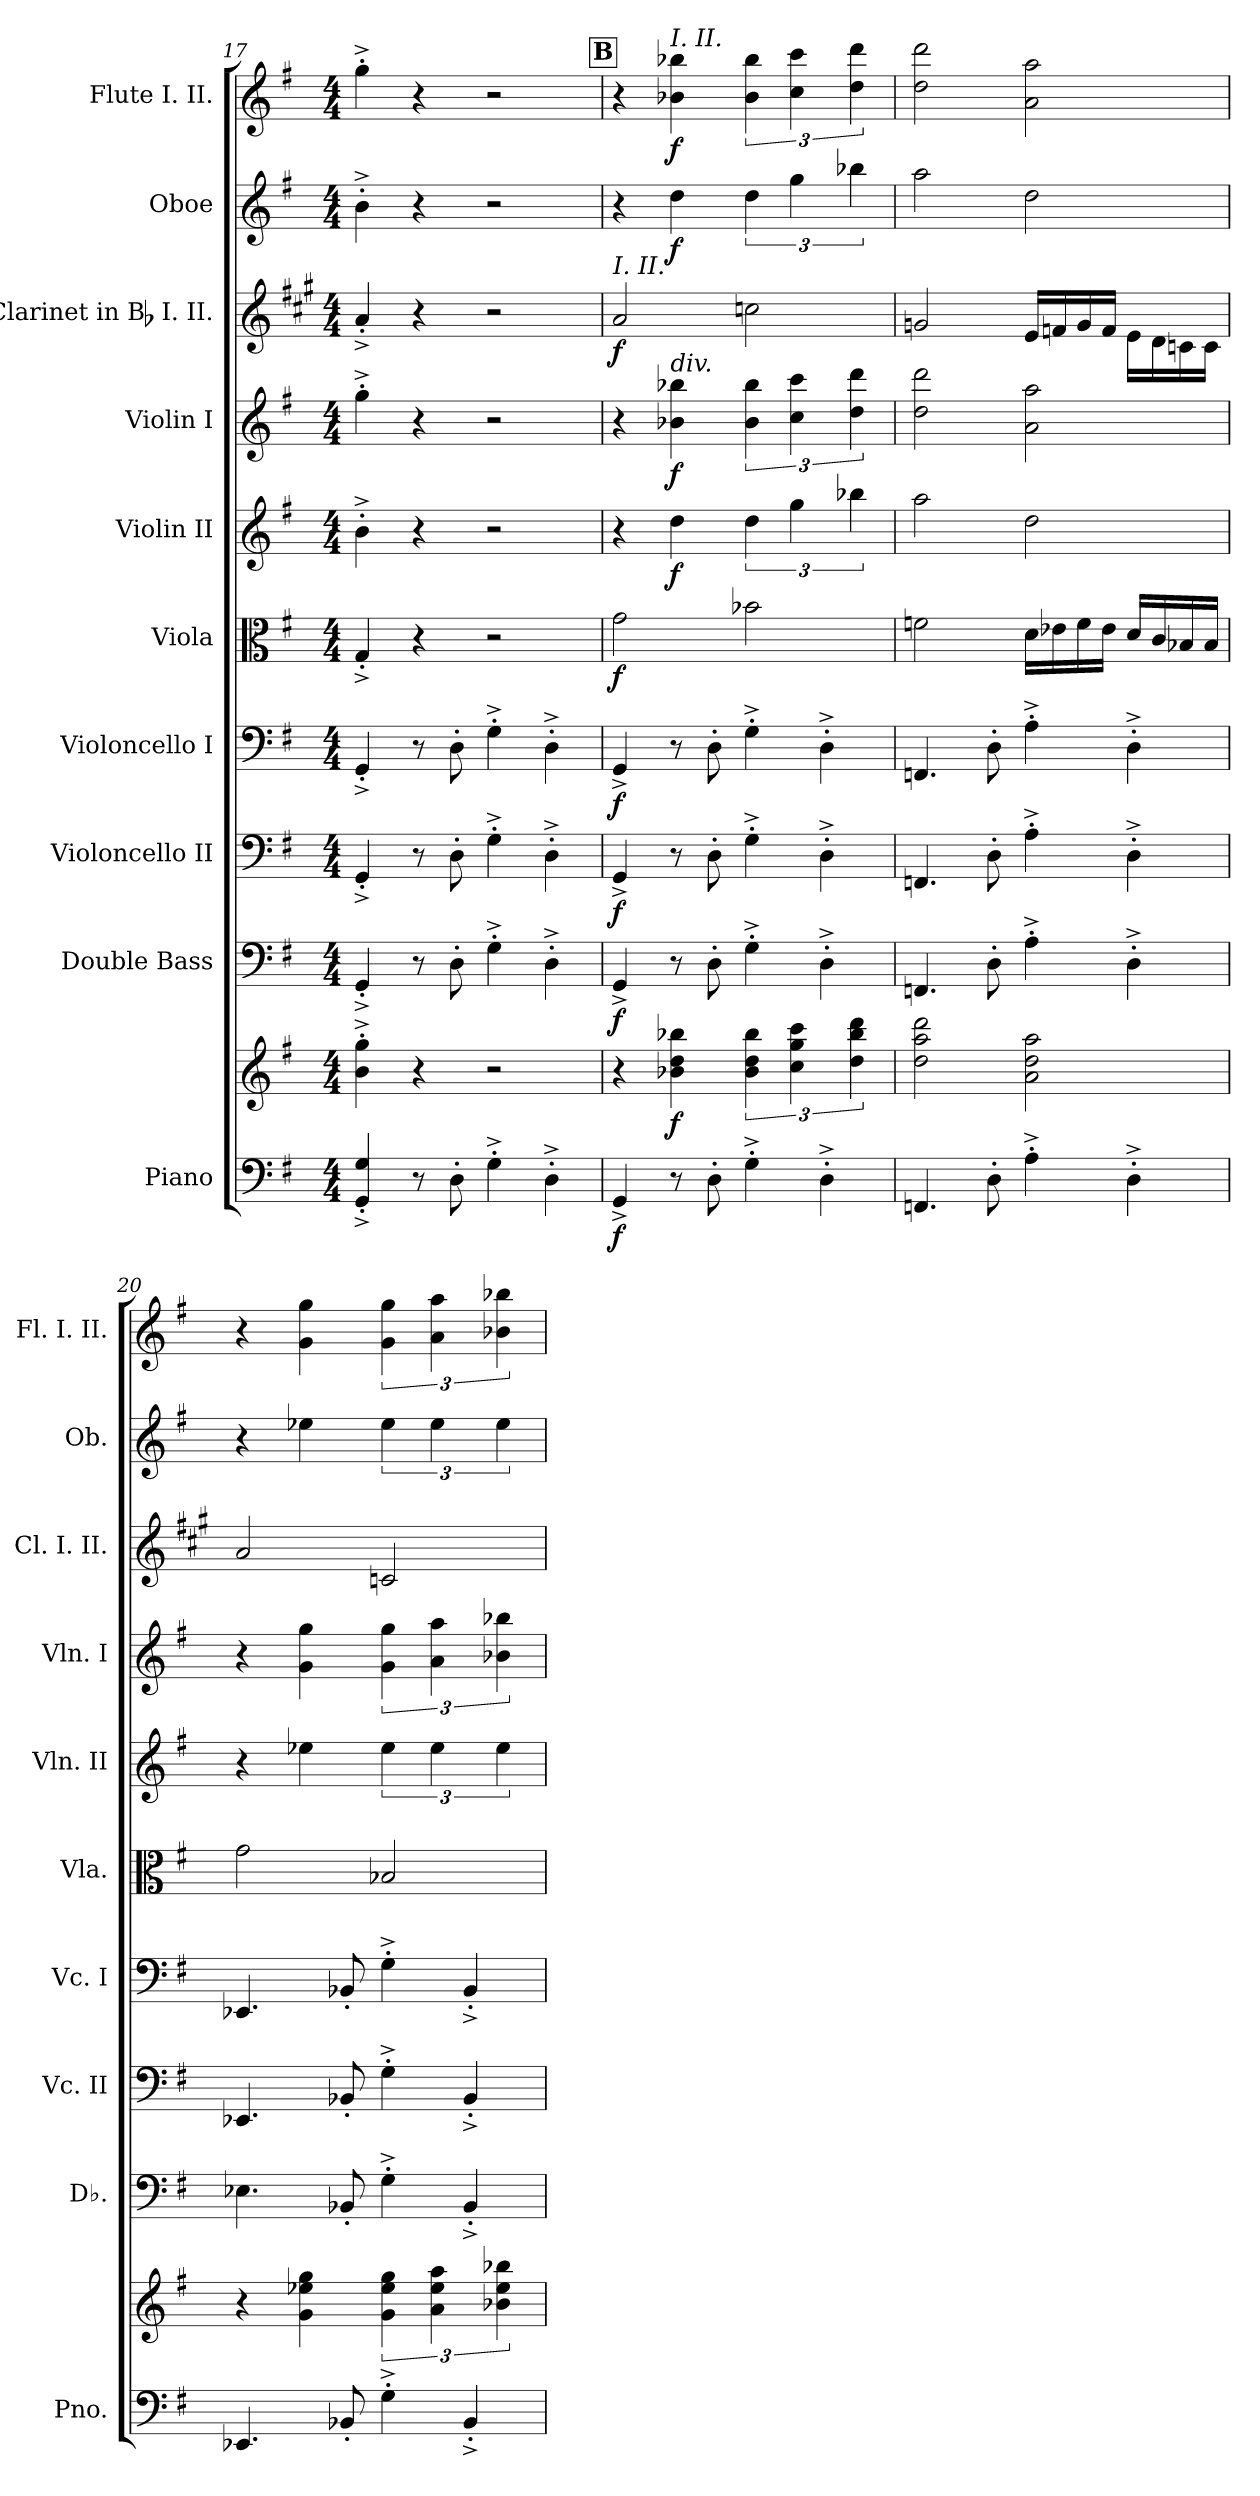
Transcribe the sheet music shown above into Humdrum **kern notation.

**kern	**kern	**dynam	**kern	**dynam	**kern	**dynam	**kern	**dynam	**kern	**dynam	**kern	**dynam	**kern	**dynam	**kern	**dynam	**kern	**dynam	**kern	**dynam
*part10	*part10	*part10	*part9	*part9	*part8	*part8	*part7	*part7	*part6	*part6	*part5	*part5	*part4	*part4	*part3	*part3	*part2	*part2	*part1	*part1
*staff11	*staff10	*staff10/11	*staff9	*staff9	*staff8	*staff8	*staff7	*staff7	*staff6	*staff6	*staff5	*staff5	*staff4	*staff4	*staff3	*staff3	*staff2	*staff2	*staff1	*staff1
*I"Piano	*	*	*I"Double Bass	*	*I"Violoncello II	*	*I"Violoncello I	*	*I"Viola	*	*I"Violin II	*	*I"Violin I	*	*I"Clarinet in Bb I. II.	*	*I"Oboe	*	*I"Flute I. II.	*
*I'Pno.	*	*	*I'Db.	*	*I'Vc. II	*	*I'Vc. I	*	*I'Vla.	*	*I'Vln. II	*	*I'Vln. I	*	*I'Cl. I. II.	*	*I'Ob.	*	*I'Fl. I. II.	*
*clefF4	*clefG2	*	*clefF4	*	*clefF4	*	*clefF4	*	*clefC3	*	*clefG2	*	*clefG2	*	*clefG2	*	*clefG2	*	*clefG2	*
*	*	*	*ITrd7c12	*	*	*	*	*	*	*	*	*	*	*	*ITrd1c2	*	*	*	*	*
*k[f#]	*k[f#]	*	*k[f#]	*	*k[f#]	*	*k[f#]	*	*k[f#]	*	*k[f#]	*	*k[f#]	*	*k[f#]	*	*k[f#]	*	*k[f#]	*
*G:	*G:	*	*G:	*	*G:	*	*G:	*	*G:	*	*G:	*	*G:	*	*G:	*	*G:	*	*G:	*
*M4/4	*M4/4	*	*M4/4	*	*M4/4	*	*M4/4	*	*M4/4	*	*M4/4	*	*M4/4	*	*M4/4	*	*M4/4	*	*M4/4	*
=17	=17	=17	=17	=17	=17	=17	=17	=17	=17	=17	=17	=17	=17	=17	=17	=17	=17	=17	=17	=17
4GG/'^ 4G/'^	4b\'^ 4gg\'^	.	4GGG'^/	.	4GG'^/	.	4GG'^/	.	4G'^/	.	4b'^\	.	4gg'^\	.	4g'^/	.	4b'^\	.	4gg'^\	.
8r	4r	.	8r	.	8r	.	8r	.	4r	.	4r	.	4r	.	4r	.	4r	.	4r	.
8D'\	.	.	8DD'\	.	8D'\	.	8D'\	.	.	.	.	.	.	.	.	.	.	.	.	.
4G'^\	2r	.	4GG'^\	.	4G'^\	.	4G'^\	.	2r	.	2r	.	2r	.	2r	.	2r	.	2r	.
4D'^\	.	.	4DD'^\	.	4D'^\	.	4D'^\	.	.	.	.	.	.	.	.	.	.	.	.	.
!!LO:PB:g=z
!!LO:REH:place=s1:a:B:fs=11.9985:t=B
=18	=18	=18	=18	=18	=18	=18	=18	=18	=18	=18	=18	=18	=18	=18	=18	=18	=18	=18	=18	=18
!	!	!	!	!	!	!	!	!	!	!	!	!	!	!	!LO:TX:a:i:t=I. II.	!	!	!	!	!
!	!	!LO:DY:b=2	!	!LO:DY:b	!	!LO:DY:b	!	!LO:DY:b	!	!LO:DY:b	!	!	!	!	!	!LO:DY:b	!	!	!	!
4GG^/	4r	f	4GGG^/	f	4GG^/	f	4GG^/	f	2g\	f	4r	.	4r	.	2g/	f	4r	.	4r	.
!	!	!	!	!	!	!	!	!	!	!	!	!	!	!	!	!	!	!	!LO:TX:a:i:t=I. II.	!
!	!	!	!	!	!	!	!	!	!	!	!	!	!LO:TX:a:i:t=div.	!	!	!	!	!	!	!
!	!	!LO:DY:b	!	!	!	!	!	!	!	!	!	!LO:DY:b	!	!LO:DY:b	!	!	!	!LO:DY:b	!	!LO:DY:b
8r	4b-X\ 4dd\ 4bb-X\	f	8r	.	8r	.	8r	.	.	.	4dd\	f	4b-X\ 4bb-X\	f	.	.	4dd\	f	4b-X\ 4bb-X\	f
8D'\	.	.	8DD'\	.	8D'\	.	8D'\	.	.	.	.	.	.	.	.	.	.	.	.	.
4G'^\	6b-\ 6dd\ 6bb-\	.	4GG'^\	.	4G'^\	.	4G'^\	.	2b-X\	.	6dd\	.	6b-\ 6bb-\	.	2b-X\	.	6dd\	.	6b-\ 6bb-\	.
.	6cc\ 6gg\ 6ccc\	.	.	.	.	.	.	.	.	.	6gg\	.	6cc\ 6ccc\	.	.	.	6gg\	.	6cc\ 6ccc\	.
4D'^\	.	.	4DD'^\	.	4D'^\	.	4D'^\	.	.	.	.	.	.	.	.	.	.	.	.	.
.	6dd\ 6bb-\ 6ddd\	.	.	.	.	.	.	.	.	.	6bb-X\	.	6dd\ 6ddd\	.	.	.	6bb-X\	.	6dd\ 6ddd\	.
=19	=19	=19	=19	=19	=19	=19	=19	=19	=19	=19	=19	=19	=19	=19	=19	=19	=19	=19	=19	=19
4.FFn/	2dd\ 2aa\ 2ddd\	.	4.FFFn/	.	4.FFn/	.	4.FFn/	.	2fn\	.	2aa\	.	2dd\ 2ddd\	.	2fn/	.	2aa\	.	2dd\ 2ddd\	.
8D'\	.	.	8DD'\	.	8D'\	.	8D'\	.	.	.	.	.	.	.	.	.	.	.	.	.
4A'^\	2a\ 2dd\ 2aa\	.	4AA'^\	.	4A'^\	.	4A'^\	.	16d\LL	.	2dd\	.	2a\ 2aa\	.	16d/LL	.	2dd\	.	2a\ 2aa\	.
.	.	.	.	.	.	.	.	.	16e-X\	.	.	.	.	.	16e-X/	.	.	.	.	.
.	.	.	.	.	.	.	.	.	16f\	.	.	.	.	.	16f/	.	.	.	.	.
.	.	.	.	.	.	.	.	.	16e-\JJ	.	.	.	.	.	16e-/JJ	.	.	.	.	.
4D'^\	.	.	4DD'^\	.	4D'^\	.	4D'^\	.	16d/LL	.	.	.	.	.	16d\LL	.	.	.	.	.
.	.	.	.	.	.	.	.	.	16c/	.	.	.	.	.	16c\	.	.	.	.	.
.	.	.	.	.	.	.	.	.	16B-X/	.	.	.	.	.	16B-X\	.	.	.	.	.
.	.	.	.	.	.	.	.	.	16B-/JJ	.	.	.	.	.	16B-\JJ	.	.	.	.	.
=20	=20	=20	=20	=20	=20	=20	=20	=20	=20	=20	=20	=20	=20	=20	=20	=20	=20	=20	=20	=20
4.EE-X/	4r	.	4.EE-X\	.	4.EE-X/	.	4.EE-X/	.	2g\	.	4r	.	4r	.	2g/	.	4r	.	4r	.
.	4g\ 4ee-X\ 4gg\	.	.	.	.	.	.	.	.	.	4ee-X\	.	4g\ 4gg\	.	.	.	4ee-X\	.	4g\ 4gg\	.
8BB-X'/	.	.	8BBB-X'/	.	8BB-X'/	.	8BB-X'/	.	.	.	.	.	.	.	.	.	.	.	.	.
4G'^\	6g\ 6ee-\ 6gg\	.	4GG'^\	.	4G'^\	.	4G'^\	.	2B-X/	.	6ee-\	.	6g\ 6gg\	.	2B-X/	.	6ee-\	.	6g\ 6gg\	.
.	6a\ 6ee-\ 6aa\	.	.	.	.	.	.	.	.	.	6ee-\	.	6a\ 6aa\	.	.	.	6ee-\	.	6a\ 6aa\	.
4BB-'^/	.	.	4BBB-'^/	.	4BB-'^/	.	4BB-'^/	.	.	.	.	.	.	.	.	.	.	.	.	.
.	6b-X\ 6ee-\ 6bb-X\	.	.	.	.	.	.	.	.	.	6ee-\	.	6b-X\ 6bb-X\	.	.	.	6ee-\	.	6b-X\ 6bb-X\	.
=	=	=	=	=	=	=	=	=	=	=	=	=	=	=	=	=	=	=	=	=
*-	*-	*-	*-	*-	*-	*-	*-	*-	*-	*-	*-	*-	*-	*-	*-	*-	*-	*-	*-	*-
